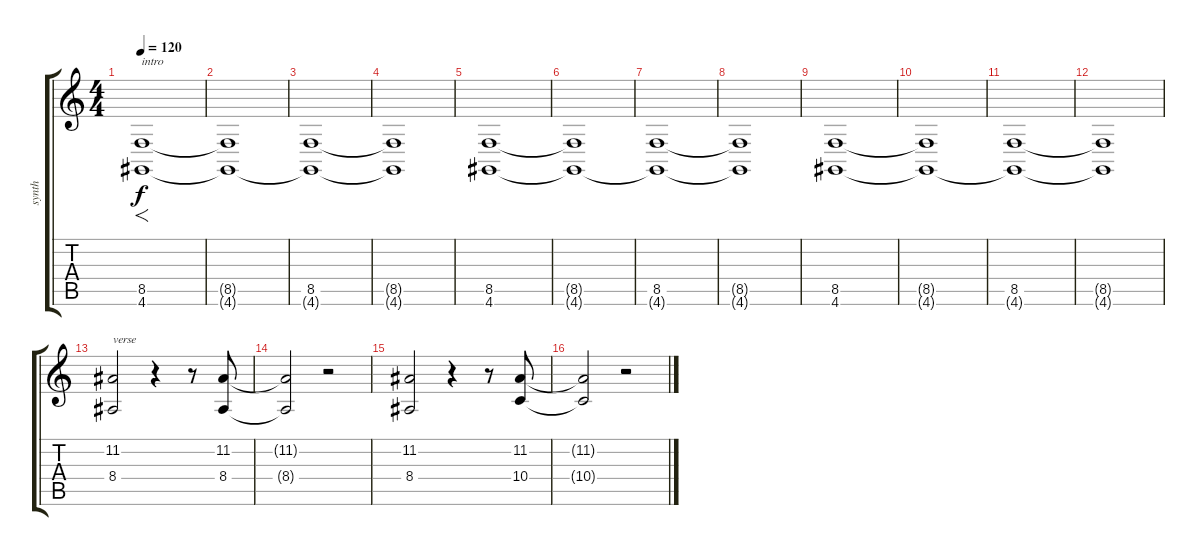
\track ("synth" "synth") {instrument pad3polysynth}
\staff {score tabs}
\tuning (E4 B3 G3 D3 A2 E2) {hide}
\ts (4 4)
\tempo 120
\clef g2
\ks c
(8.5 4.6).1{f txt "intro" dy f instrument pad3polysynth} |
(8.5{t} 4.6{t}).1 |
(8.5 4.6{t}).1 |
(8.5{t} 4.6{t}).1 |
(8.5 4.6).1 |
(8.5{t} 4.6{t}).1 |
(8.5 4.6{t}).1 |
(8.5{t} 4.6{t}).1 |
(8.5 4.6).1 |
(8.5{t} 4.6{t}).1 |
(8.5 4.6{t}).1 |
(8.5{t} 4.6{t}).1 |
(11.2 8.4).2{txt "verse"} r.4 r.8 (11.2 8.4).8 |
(11.2{t} 8.4{t}).2 r.2 |
(11.2 8.4).2 r.4 r.8 (11.2 10.4).8 |
(11.2{t} 10.4{t}).2 r.2
